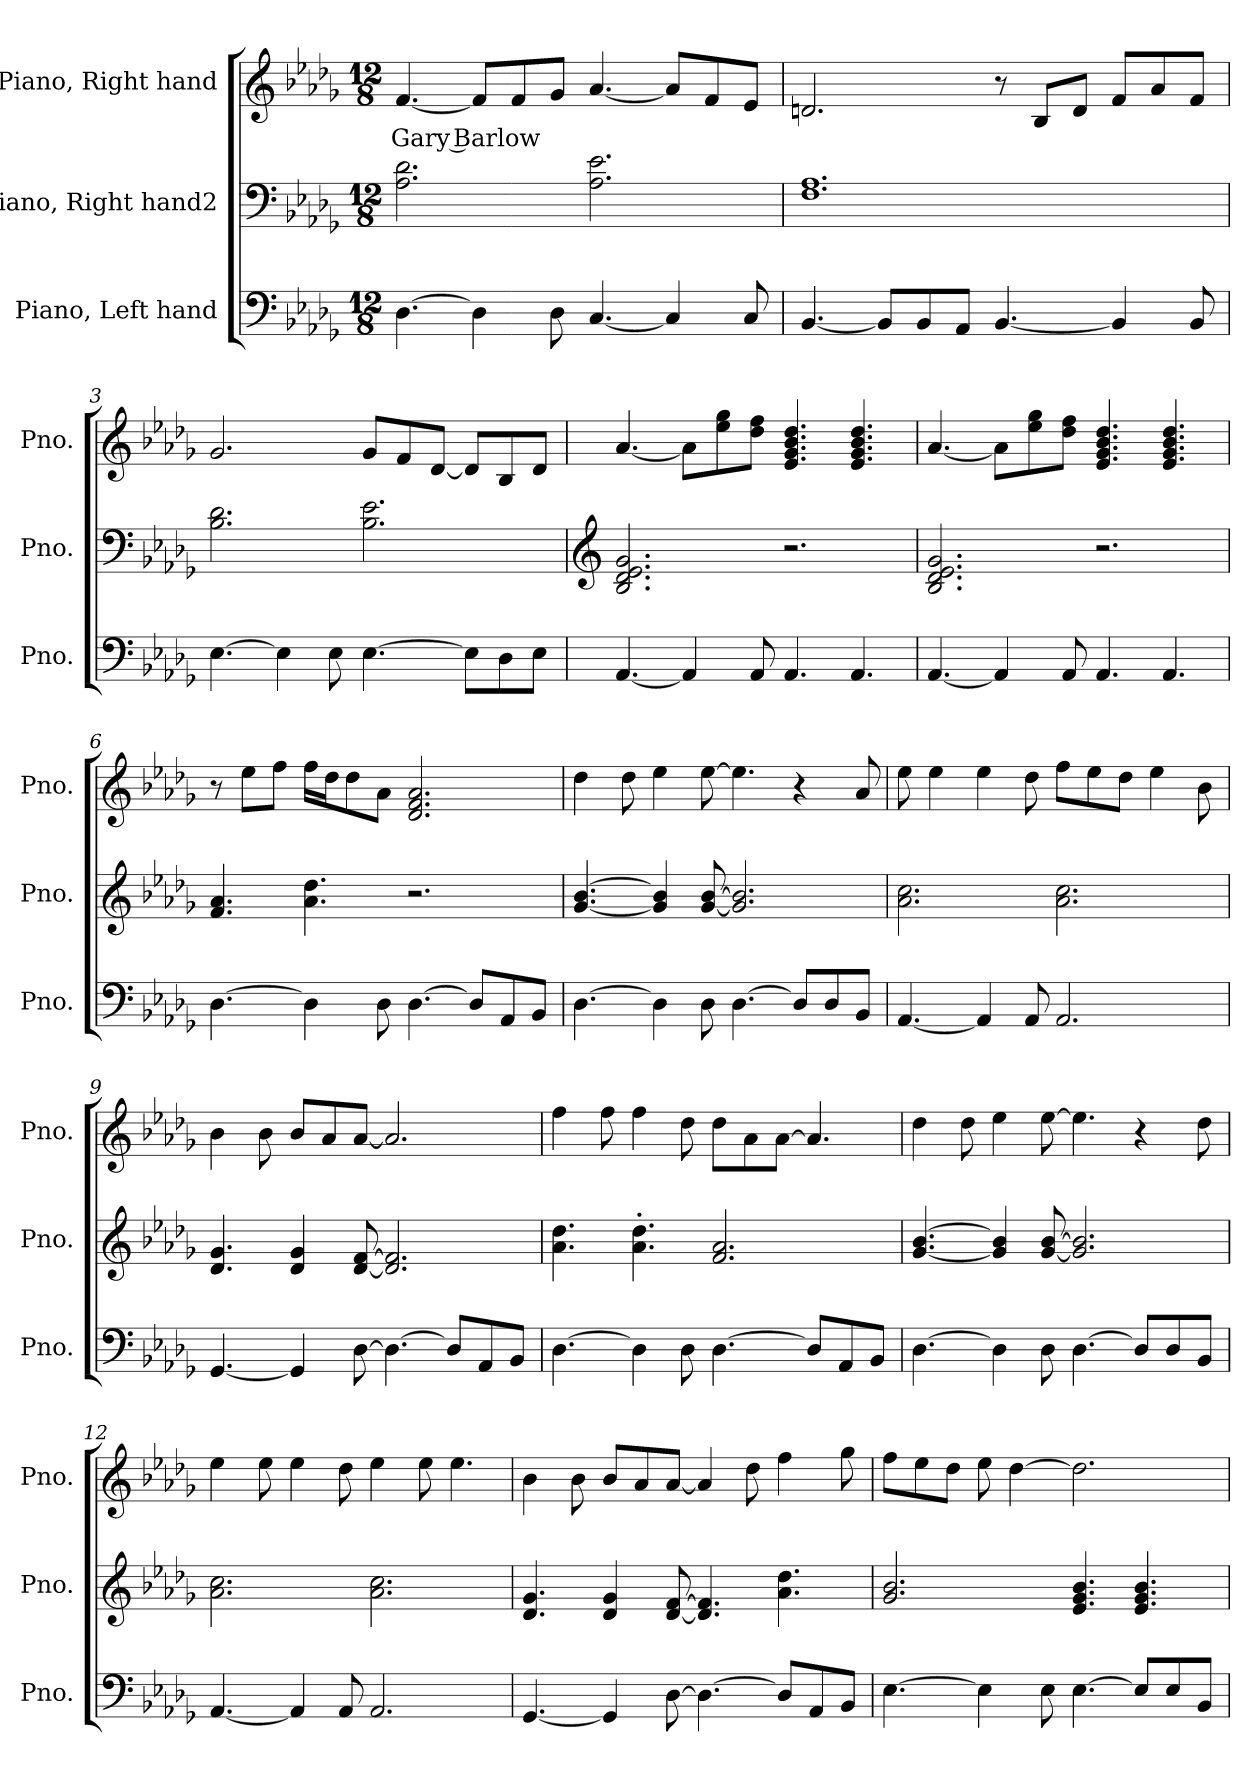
**kern	**kern	**kern	**text
*part3	*part2	*part1	*part1
*staff3	*staff2	*staff1	*staff1
*I"Piano, Left hand	*I"Piano, Right hand2	*I"Piano, Right hand	*
*I'Pno.	*I'Pno.	*I'Pno.	*
*clefF4	*clefF4	*clefG2	*
*k[b-e-a-d-g-]	*k[b-e-a-d-g-]	*k[b-e-a-d-g-]	*
*M12/8	*M12/8	*M12/8	*
*MM120	*MM120	*MM120	*
=1	=1	=1	=1
!	!	!	!LO:LY:b
[4.D-\	2.A-\ 2.d-\	[4.f/	Gary Barlow
4D-\]	.	8f/L]	.
.	.	8f/	.
8D-\	.	8g-/J	.
[4.C/	2.A-\ 2.e-\	[4.a-/	.
4C/]	.	8a-/L]	.
.	.	8f/	.
8C/	.	8e-/J	.
=2	=2	=2	=2
[4.BB-/	1.F 1.A-	2.dn/	.
8BB-/L]	.	.	.
8BB-/	.	.	.
8AA-/J	.	.	.
[4.BB-/	.	8r	.
.	.	8B-/L	.
.	.	8d/J	.
4BB-/]	.	8f/L	.
.	.	8a-/	.
8BB-/	.	8f/J	.
!!LO:LB:g=z
=3	=3	=3	=3
[4.E-\	2.B-\ 2.d-\	2.g-/	.
4E-\]	.	.	.
8E-\	.	.	.
[4.E-\	2.B-\ 2.e-\	8g-/L	.
.	.	8f/	.
.	.	[8d-/J	.
8E-\L]	.	8d-/L]	.
8D-\	.	8B-/	.
8E-\J	.	8d-/J	.
=4	=4	=4	=4
*	*clefG2	*	*
[4.AA-/	2.B-/ 2.d-/ 2.e-/ 2.g-/	[4.a-/	.
4AA-/]	.	8a-\L]	.
.	.	8ee-\ 8gg-\	.
8AA-/	.	8dd-\ 8ff\J	.
4.AA-/	2.r	4.e-/ 4.g-/ 4.b-/ 4.dd-/	.
4.AA-/	.	4.e-/ 4.g-/ 4.b-/ 4.dd-/	.
=5	=5	=5	=5
[4.AA-/	2.B-/ 2.d-/ 2.e-/ 2.g-/	[4.a-/	.
4AA-/]	.	8a-\L]	.
.	.	8ee-\ 8gg-\	.
8AA-/	.	8dd-\ 8ff\J	.
4.AA-/	2.r	4.e-/ 4.g-/ 4.b-/ 4.dd-/	.
4.AA-/	.	4.e-/ 4.g-/ 4.b-/ 4.dd-/	.
=6	=6	=6	=6
[4.D-\	4.f/ 4.a-/	8r	.
.	.	8ee-\L	.
.	.	8ff\J	.
4D-\]	4.a-\ 4.dd-\	16ff\LL	.
.	.	16dd-\J	.
.	.	8dd-\	.
8D-\	.	8a-\J	.
[4.D-\	2.r	2.d-/ 2.f/ 2.a-/	.
8D-/L]	.	.	.
8AA-/	.	.	.
8BB-/J	.	.	.
!!LO:LB:g=z
=7	=7	=7	=7
[4.D-\	[4.g-/ [4.b-/	4dd-\	.
.	.	8dd-\	.
4D-\]	4g-/] 4b-/]	4ee-\	.
8D-\	[8g-/ [8b-/	[8ee-\	.
[4.D-\	2.g-/] 2.b-/]	4.ee-\]	.
8D-/L]	.	4r	.
8D-/	.	.	.
8BB-/J	.	8a-/	.
=8	=8	=8	=8
[4.AA-/	2.a-\ 2.cc\	8ee-\	.
.	.	4ee-\	.
4AA-/]	.	4ee-\	.
8AA-/	.	8dd-\	.
2.AA-/	2.a-\ 2.cc\	8ff\L	.
.	.	8ee-\	.
.	.	8dd-\J	.
.	.	4ee-\	.
.	.	8b-\	.
=9	=9	=9	=9
[4.GG-/	4.d-/ 4.g-/	4b-\	.
.	.	8b-\	.
4GG-/]	4d-/ 4g-/	8b-/L	.
.	.	8a-/	.
[8D-\	[8d-/ [8f/	[8a-/J	.
4.D-\_	2.d-/] 2.f/]	2.a-/]	.
8D-/L]	.	.	.
8AA-/	.	.	.
8BB-/J	.	.	.
!!LO:LB:g=z
=10	=10	=10	=10
[4.D-\	4.a-\ 4.dd-\	4ff\	.
.	.	8ff\	.
4D-\]	4.a-\' 4.dd-\'	4ff\	.
8D-\	.	8dd-\	.
[4.D-\	2.f/ 2.a-/	8dd-\L	.
.	.	8a-\	.
.	.	[8a-\J	.
8D-/L]	.	4.a-/]	.
8AA-/	.	.	.
8BB-/J	.	.	.
=11	=11	=11	=11
[4.D-\	[4.g-/ [4.b-/	4dd-\	.
.	.	8dd-\	.
4D-\]	4g-/] 4b-/]	4ee-\	.
8D-\	[8g-/ [8b-/	[8ee-\	.
[4.D-\	2.g-/] 2.b-/]	4.ee-\]	.
8D-/L]	.	4r	.
8D-/	.	.	.
8BB-/J	.	8dd-\	.
=12	=12	=12	=12
[4.AA-/	2.a-\ 2.cc\	4ee-\	.
.	.	8ee-\	.
4AA-/]	.	4ee-\	.
8AA-/	.	8dd-\	.
2.AA-/	2.a-\ 2.cc\	4ee-\	.
.	.	8ee-\	.
.	.	4.ee-\	.
=13	=13	=13	=13
[4.GG-/	4.d-/ 4.g-/	4b-\	.
.	.	8b-\	.
4GG-/]	4d-/ 4g-/	8b-/L	.
.	.	8a-/	.
[8D-\	[8d-/ [8f/	[8a-/J	.
4.D-\_	4.d-/] 4.f/]	4a-/]	.
.	.	8dd-\	.
8D-/L]	4.a-\ 4.dd-\	4ff\	.
8AA-/	.	.	.
8BB-/J	.	8gg-\	.
!!LO:PB:g=z
=14	=14	=14	=14
[4.E-\	2.g-/ 2.b-/	8ff\L	.
.	.	8ee-\	.
.	.	8dd-\J	.
4E-\]	.	8ee-\	.
.	.	[4dd-\	.
8E-\	.	.	.
[4.E-\	4.e-/ 4.g-/ 4.b-/	2.dd-\]	.
8E-/L]	4.e-/ 4.g-/ 4.b-/	.	.
8E-/	.	.	.
8BB-/J	.	.	.
=	=	=	=
*-	*-	*-	*-
